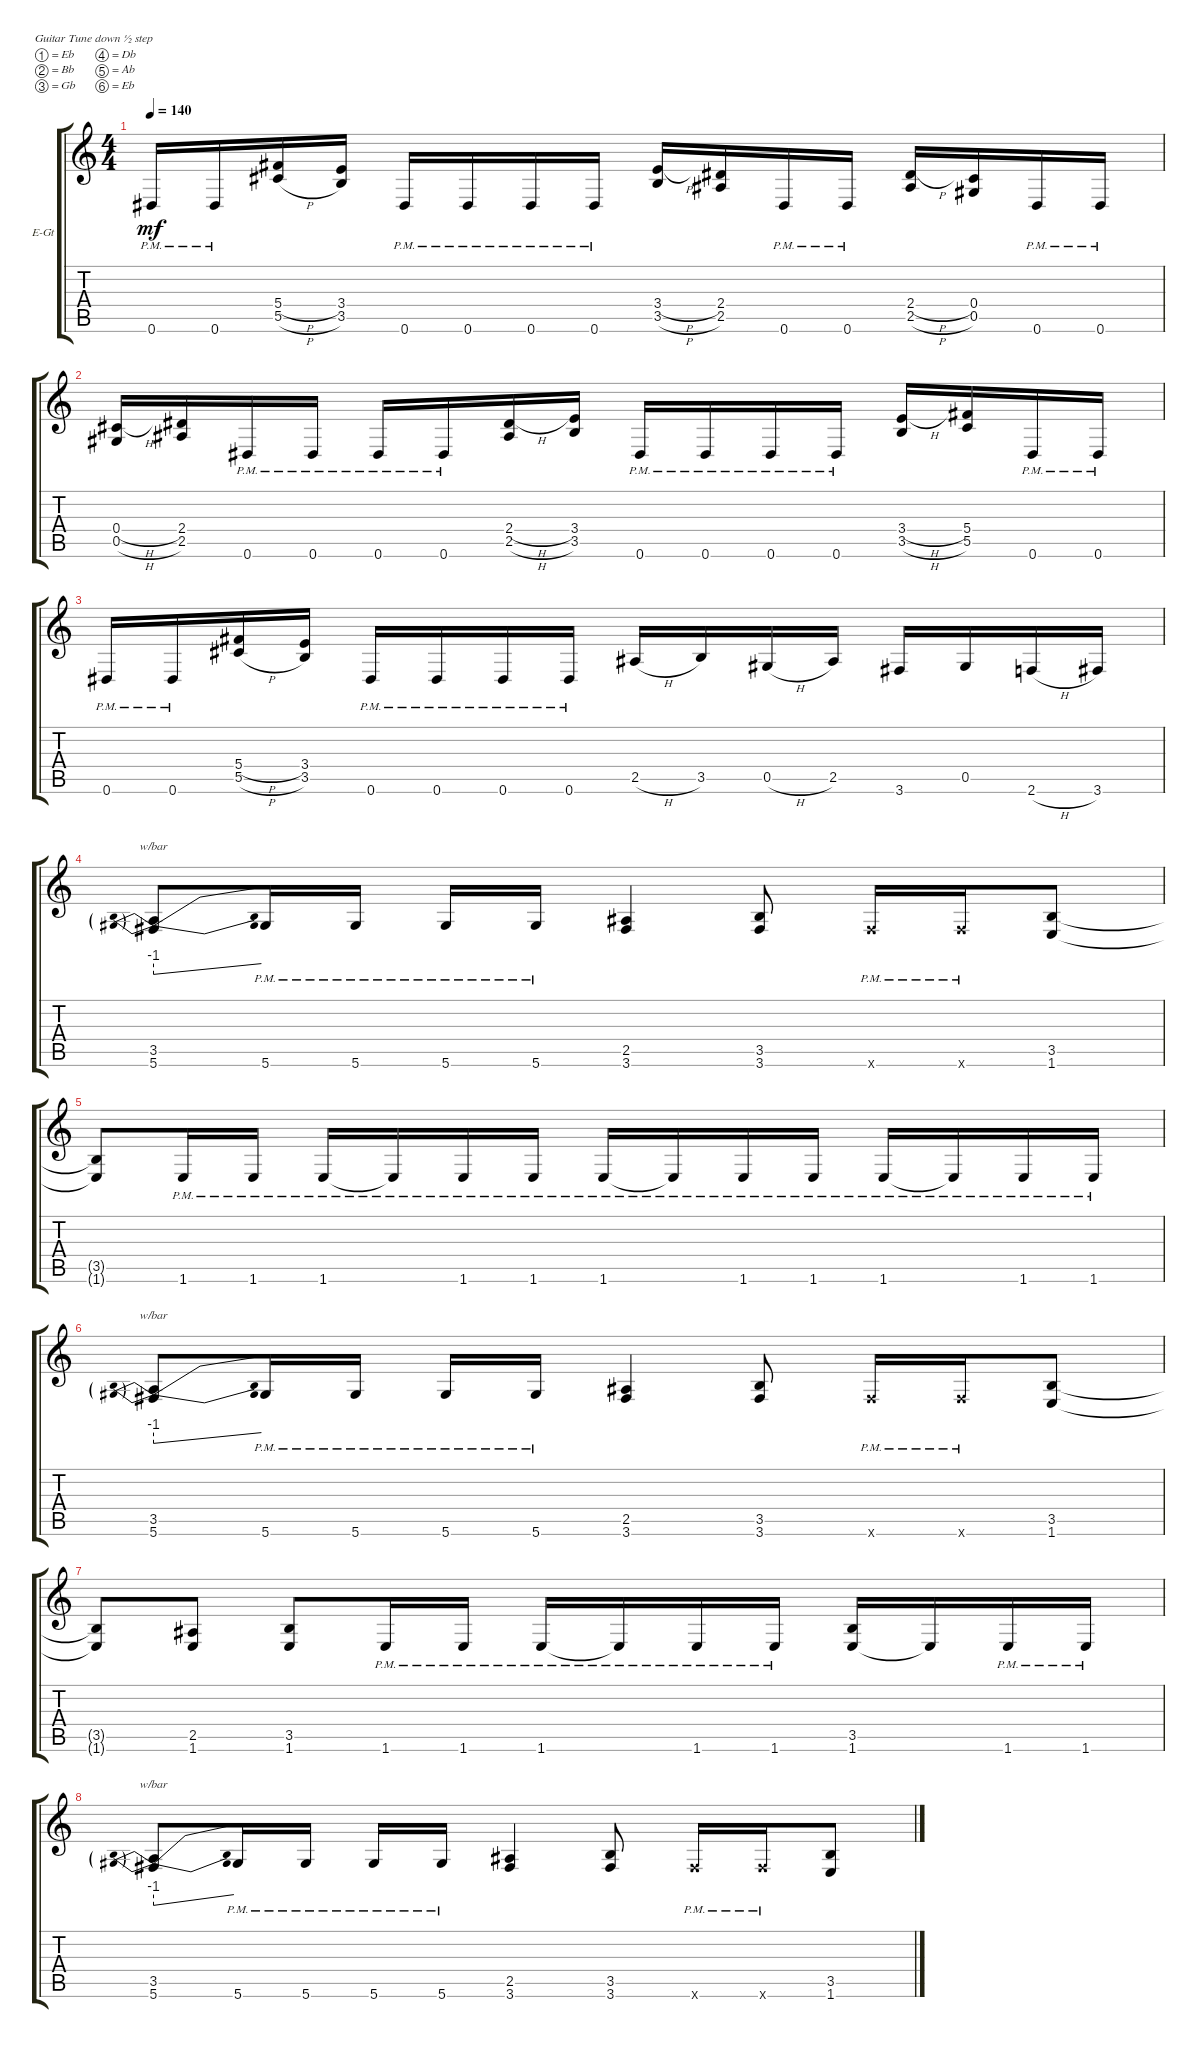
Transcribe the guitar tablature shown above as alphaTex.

\bracketExtendMode groupsimilarinstruments
\firstSystemTrackNameOrientation horizontal
\otherSystemsTrackNameOrientation horizontal
\track ("right" "E-Gt") {instrument distortionguitar}
\staff {score tabs}
\tuning (Eb4 Bb3 Gb3 Db3 Ab2 Eb2)
\ts (4 4)
\tempo 140
\clef g2
\ks c
0.6{pm}.16{dy mf} 0.6{pm}.16 (5.4{h} 5.5{h}).16 (3.4 3.5).16 0.6{pm}.16 0.6{pm}.16 0.6{pm}.16 0.6{pm}.16 (3.5{h} 3.4{h}).16 (2.5 2.4).16 0.6{pm}.16 0.6{pm}.16 (2.5{h} 2.4{h}).16 (0.5 0.4).16 0.6{pm}.16 0.6{pm}.16 |
(0.5{h} 0.4{h}).16 (2.5 2.4).16 0.6{pm}.16 0.6{pm}.16 0.6{pm}.16 0.6{pm}.16 (2.5{h} 2.4{h}).16 (3.5 3.4).16 0.6{pm}.16 0.6{pm}.16 0.6{pm}.16 0.6{pm}.16 (3.5{h} 3.4{h}).16 (5.5 5.4).16 0.6{pm}.16 0.6{pm}.16 |
0.6{pm}.16 0.6{pm}.16 (5.4{h} 5.5{h}).16 (3.4 3.5).16 0.6{pm}.16 0.6{pm}.16 0.6{pm}.16 0.6{pm}.16 2.5{h}.16 3.5.16 0.5{h}.16 2.5.16 3.6.16 0.5.16 2.6{h}.16 3.6.16 |
(5.6 3.5).8{tbe (predivedive default 0 -4 30 0)} 5.6{pm}.16 5.6{pm}.16 5.6{pm}.16 5.6{pm}.16 (2.5 3.6).4 (3.6 3.5).8 3.6{pm x}.16 3.6{pm x}.16 (1.6 3.5).8 |
(3.5{t} 1.6{t}).8 1.6{pm}.16 1.6{pm}.16 1.6{pm}.16 1.6{pm t}.16 1.6{pm}.16 1.6{pm}.16 1.6{pm}.16 1.6{pm t}.16 1.6{pm}.16 1.6{pm}.16 1.6{pm}.16 1.6{pm t}.16 1.6{pm}.16 1.6{pm}.16 |
(5.6 3.5).8{tbe (predivedive default 0 -4 30 0)} 5.6{pm}.16 5.6{pm}.16 5.6{pm}.16 5.6{pm}.16 (2.5 3.6).4 (3.6 3.5).8 3.6{pm x}.16 3.6{pm x}.16 (1.6 3.5).8 |
(3.5{t} 1.6{t}).8 (2.5 1.6).8 (3.5 1.6).8 1.6{pm}.16 1.6{pm}.16 1.6{pm}.16 1.6{pm t}.16 1.6{pm}.16 1.6{pm}.16 (1.6 3.5).16 1.6{t}.16 1.6{pm}.16 1.6{pm}.16 |
(5.6 3.5).8{tbe (predivedive default 0 -4 30 0)} 5.6{pm}.16 5.6{pm}.16 5.6{pm}.16 5.6{pm}.16 (2.5 3.6).4 (3.6 3.5).8 3.6{pm x}.16 3.6{pm x}.16 (1.6 3.5).8
